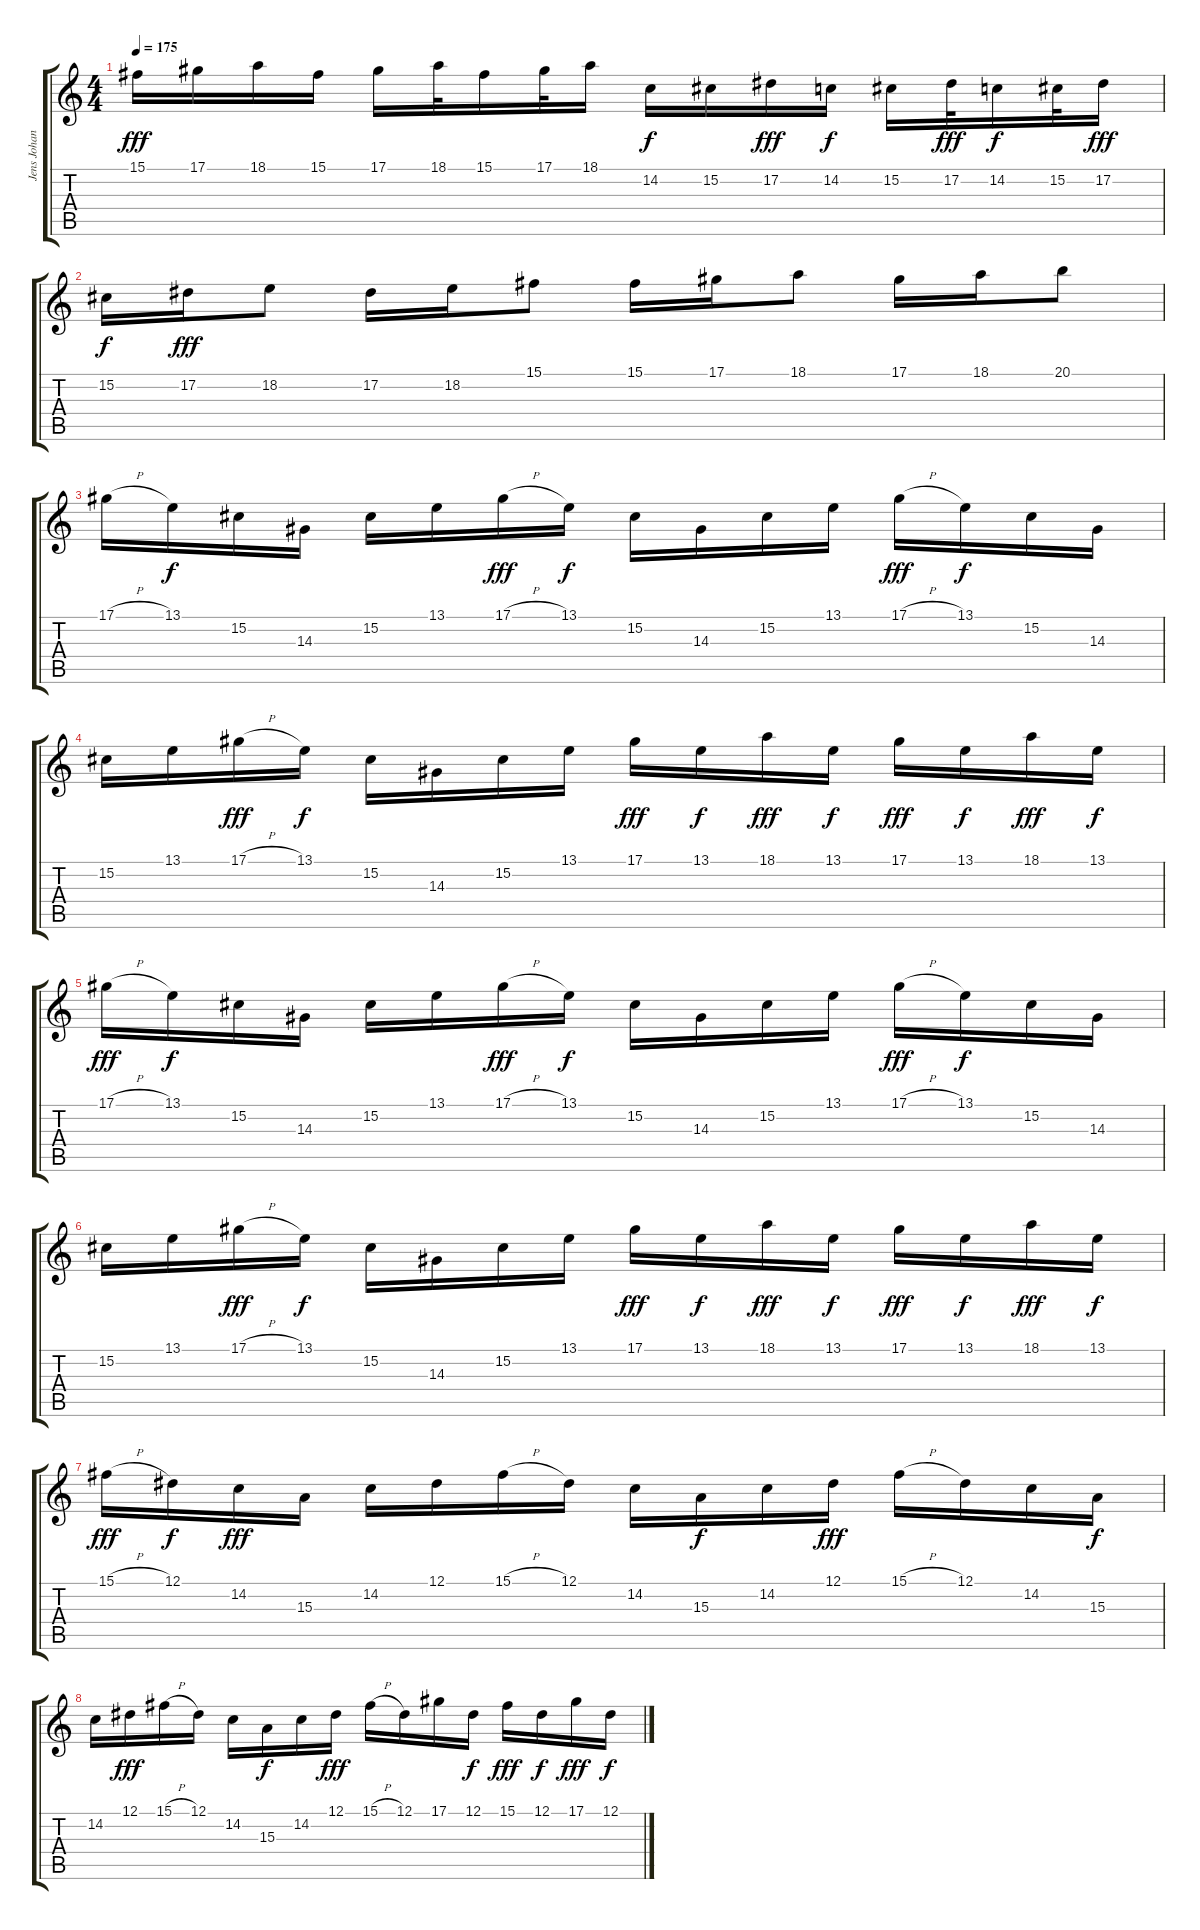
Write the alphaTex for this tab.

\track ("Jens Johansson " "Jens Johan") {instrument harpsichord}
\staff {score tabs}
\tuning (Eb4 Bb3 Gb3 Db3 Ab2 Eb2) {hide}
\ts (4 4)
\tempo 175
\clef g2
\ks c
15.1.16{dy fff} 17.1.16 18.1.16 15.1.16 17.1.16 18.1.32 15.1.16 17.1.32 18.1.16 14.2.16{dy f} 15.2.16 17.2.16{dy fff} 14.2.16{dy f} 15.2.16 17.2.32{dy fff} 14.2.16{dy f} 15.2.32 17.2.16{dy fff} |
15.2.16{dy f} 17.2.16{dy fff} 18.2.8 17.2.16 18.2.16 15.1.8 15.1.16 17.1.16 18.1.8 17.1.16 18.1.16 20.1.8 |
17.1{h}.16 13.1.16{dy f} 15.2.16 14.3.16 15.2.16 13.1.16 17.1{h}.16{dy fff} 13.1.16{dy f} 15.2.16 14.3.16 15.2.16 13.1.16 17.1{h}.16{dy fff} 13.1.16{dy f} 15.2.16 14.3.16 |
15.2.16 13.1.16 17.1{h}.16{dy fff} 13.1.16{dy f} 15.2.16 14.3.16 15.2.16 13.1.16 17.1.16{dy fff} 13.1.16{dy f} 18.1.16{dy fff} 13.1.16{dy f} 17.1.16{dy fff} 13.1.16{dy f} 18.1.16{dy fff} 13.1.16{dy f} |
17.1{h}.16{dy fff} 13.1.16{dy f} 15.2.16 14.3.16 15.2.16 13.1.16 17.1{h}.16{dy fff} 13.1.16{dy f} 15.2.16 14.3.16 15.2.16 13.1.16 17.1{h}.16{dy fff} 13.1.16{dy f} 15.2.16 14.3.16 |
15.2.16 13.1.16 17.1{h}.16{dy fff} 13.1.16{dy f} 15.2.16 14.3.16 15.2.16 13.1.16 17.1.16{dy fff} 13.1.16{dy f} 18.1.16{dy fff} 13.1.16{dy f} 17.1.16{dy fff} 13.1.16{dy f} 18.1.16{dy fff} 13.1.16{dy f} |
15.1{h}.16{dy fff} 12.1.16{dy f} 14.2.16{dy fff} 15.3.16 14.2.16 12.1.16 15.1{h}.16 12.1.16 14.2.16 15.3.16{dy f} 14.2.16 12.1.16{dy fff} 15.1{h}.16 12.1.16 14.2.16 15.3.16{dy f} |
14.2.16 12.1.16{dy fff} 15.1{h}.16 12.1.16 14.2.16 15.3.16{dy f} 14.2.16 12.1.16{dy fff} 15.1{h}.16 12.1.16 17.1.16 12.1.16{dy f} 15.1.16{dy fff} 12.1.16{dy f} 17.1.16{dy fff} 12.1.16{dy f}
